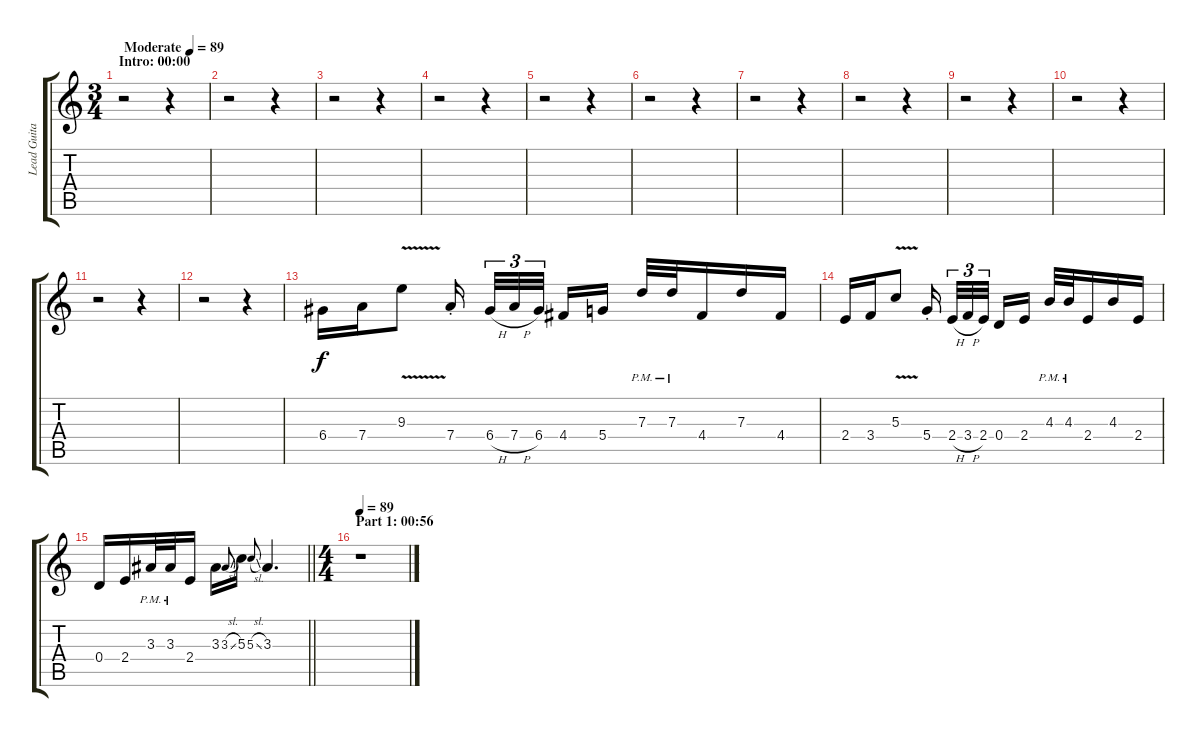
\track ("Lead Guitar 3 (Distortion)" "Lead Guita") {instrument overdrivenguitar}
\staff {score tabs}
\tuning (E4 B3 G3 D3 A2 E2) {hide}
\ts (3 4)
\section ("" "Intro: 00:00")
\tempo (89 "Moderate")
\tempo 46
\tempo (89 "Moderate")
\clef g2
\ks c
r.2{dy f instrument overdrivenguitar} r.4 |
r.2 r.4 |
r.2 r.4 |
r.2 r.4 |
r.2 r.4 |
r.2 r.4 |
r.2 r.4 |
r.2 r.4 |
r.2 r.4 |
r.2 r.4 |
r.2 r.4 |
r.2 r.4 |
6.4.16 7.4.16 9.3{v}.8 7.4{st}.16{beam splitsecondary} 6.4{h}.32{tu (3 2)} 7.4{h}.32{tu (3 2)} 6.4.32{tu (3 2) beam splitsecondary} 4.4.16 5.4.16 7.3{pm}.32 7.3{pm}.32 4.4.16 7.3.16 4.4.16 |
2.4.16 3.4.16 5.3{v}.8 5.4{st}.16{beam splitsecondary} 2.4{h}.32{tu (3 2)} 3.4{h}.32{tu (3 2)} 2.4.32{tu (3 2) beam splitsecondary} 0.4.16 2.4.16 4.3{pm}.32 4.3{pm}.32 2.4.16 4.3.16 2.4.16 |
\barLineRight lightlight
0.4.16 2.4.16 3.3{pm}.32 3.3{pm}.32 2.4.16 3.3.16 3.3{sl}.8{gr onbeat} 5.3.16 5.3{sl}.8{gr onbeat} 3.3.4{d} |
\ts (4 4)
\section ("" "Part 1: 00:56")
\tempo 89
r.1
